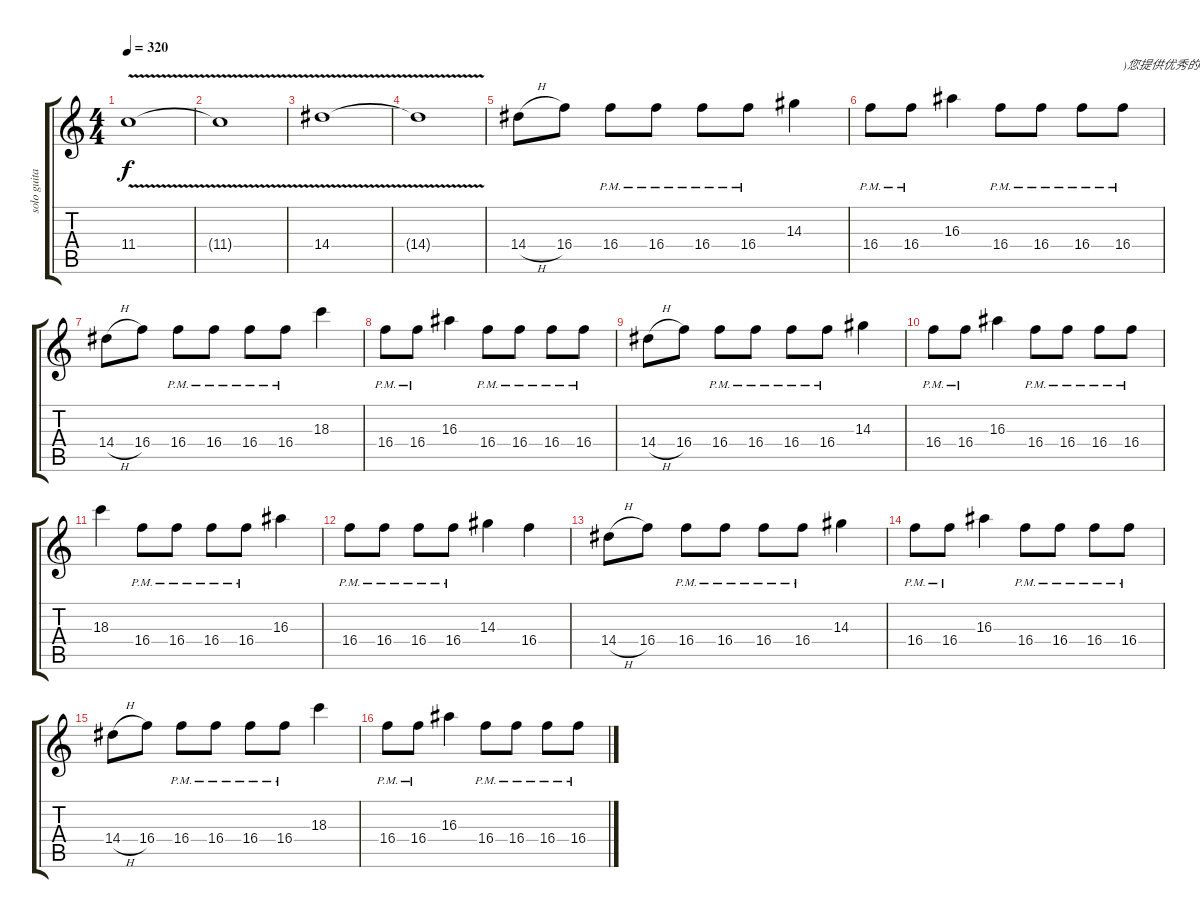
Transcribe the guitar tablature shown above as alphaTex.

\track ("solo guitar" "solo guita") {instrument distortionguitar}
\staff {score tabs}
\tuning (Eb4 Bb3 Gb3 Db3 Ab2 Eb2) {hide}
\ts (4 4)
\tempo 320
\clef g2
\ks c
11.4{v}.1{dy f} |
11.4{t}.1 |
14.4{v}.1 |
14.4{t}.1 |
14.4{h}.8 16.4.8 16.4{pm}.8 16.4{pm}.8 16.4{pm}.8 16.4{pm}.8 14.3.4 |
16.4{pm}.8 16.4{pm}.8 16.3.4 16.4{pm}.8 16.4{pm}.8 16.4{pm}.8 16.4{pm}.8{txt ")您提供优秀的GTP"} |
14.4{h}.8 16.4.8 16.4{pm}.8 16.4{pm}.8 16.4{pm}.8 16.4{pm}.8 18.3.4 |
16.4{pm}.8 16.4{pm}.8 16.3.4 16.4{pm}.8 16.4{pm}.8 16.4{pm}.8 16.4{pm}.8 |
14.4{h}.8 16.4.8 16.4{pm}.8 16.4{pm}.8 16.4{pm}.8 16.4{pm}.8 14.3.4 |
16.4{pm}.8 16.4{pm}.8 16.3.4 16.4{pm}.8 16.4{pm}.8 16.4{pm}.8 16.4{pm}.8 |
18.3.4 16.4{pm}.8 16.4{pm}.8 16.4{pm}.8 16.4{pm}.8 16.3.4 |
16.4{pm}.8 16.4{pm}.8 16.4{pm}.8 16.4{pm}.8 14.3.4 16.4.4 |
14.4{h}.8 16.4.8 16.4{pm}.8 16.4{pm}.8 16.4{pm}.8 16.4{pm}.8 14.3.4 |
16.4{pm}.8 16.4{pm}.8 16.3.4 16.4{pm}.8 16.4{pm}.8 16.4{pm}.8 16.4{pm}.8 |
14.4{h}.8 16.4.8 16.4{pm}.8 16.4{pm}.8 16.4{pm}.8 16.4{pm}.8 18.3.4 |
16.4{pm}.8 16.4{pm}.8 16.3.4 16.4{pm}.8 16.4{pm}.8 16.4{pm}.8 16.4{pm}.8
